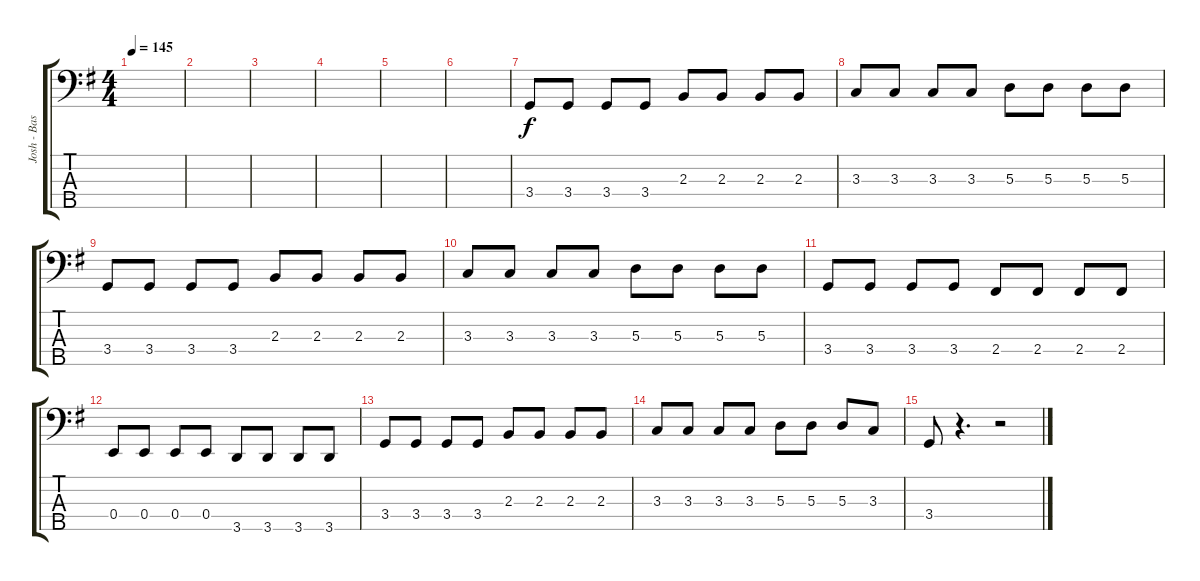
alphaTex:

\track ("Josh - Bass" "Josh - Bas") {instrument electricbassfinger}
\staff {score tabs}
\tuning (G2 D2 A1 E1 B0) {hide}
\ts (4 4)
\tempo 145
\clef f4
\ks g
|
|
|
|
|
|
3.4.8 3.4.8 3.4.8 3.4.8 2.3.8 2.3.8 2.3.8 2.3.8 |
3.3.8 3.3.8 3.3.8 3.3.8 5.3.8 5.3.8 5.3.8 5.3.8 |
3.4.8 3.4.8 3.4.8 3.4.8 2.3.8 2.3.8 2.3.8 2.3.8 |
3.3.8 3.3.8 3.3.8 3.3.8 5.3.8 5.3.8 5.3.8 5.3.8 |
3.4.8 3.4.8 3.4.8 3.4.8 2.4.8 2.4.8 2.4.8 2.4.8 |
0.4.8 0.4.8 0.4.8 0.4.8 3.5.8 3.5.8 3.5.8 3.5.8 |
3.4.8 3.4.8 3.4.8 3.4.8 2.3.8 2.3.8 2.3.8 2.3.8 |
3.3.8 3.3.8 3.3.8 3.3.8 5.3.8 5.3.8 5.3.8 3.3.8 |
3.4.8 r.4{d} r.2
